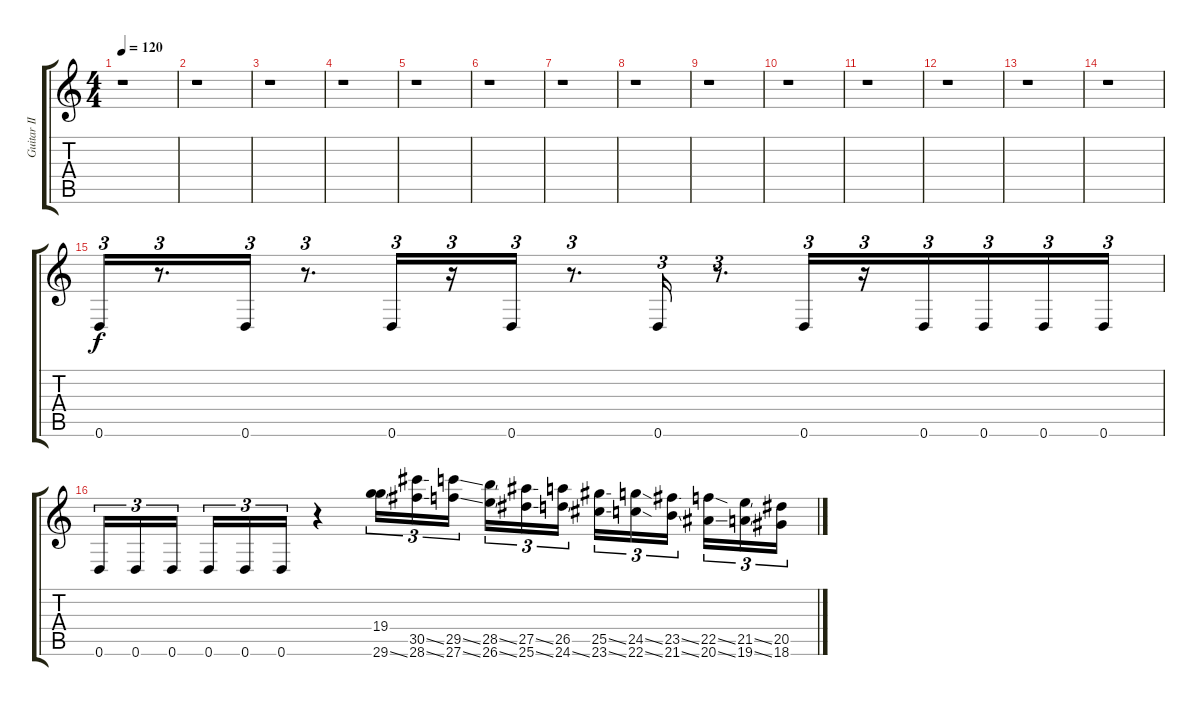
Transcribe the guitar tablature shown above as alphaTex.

\track ("Guitar II" "Guitar II") {instrument distortionguitar}
\staff {score tabs}
\tuning (D4 A3 F3 C3 G2 D2) {hide}
\ts (4 4)
\tempo 120
\clef g2
\ks c
r.1{dy f} |
r.1 |
r.1 |
r.1 |
r.1 |
r.1 |
r.1 |
r.1 |
r.1 |
r.1 |
r.1 |
r.1 |
r.1 |
r.1 |
0.6.16{tu (3 2)} r.8{d tu (3 2)} 0.6.16{tu (3 2)} r.8{d tu (3 2)} 0.6.16{tu (3 2)} r.16{tu (3 2)} 0.6.16{tu (3 2)} r.8{d tu (3 2)} 0.6.16{tu (3 2)} r.8{d tu (3 2)} 0.6.16{tu (3 2)} r.16{tu (3 2)} 0.6.16{tu (3 2)} 0.6.16{tu (3 2)} 0.6.16{tu (3 2)} 0.6.16{tu (3 2)} |
0.6.16{tu (3 2)} 0.6.16{tu (3 2)} 0.6.16{tu (3 2)} 0.6.16{tu (3 2)} 0.6.16{tu (3 2)} 0.6.16{tu (3 2)} r.4 (19.4 29.6{ss}).16{tu (3 2)} (30.5{ss} 28.6{ss}).16{tu (3 2)} (29.5{ss} 27.6{ss}).16{tu (3 2)} (28.5{ss} 26.6{ss}).16{tu (3 2)} (27.5{ss} 25.6{ss}).16{tu (3 2)} (26.5 24.6{ss}).16{tu (3 2)} (25.5{ss} 23.6{ss}).16{tu (3 2)} (24.5{ss} 22.6{ss}).16{tu (3 2)} (23.5{ss} 21.6{ss}).16{tu (3 2)} (22.5{ss} 20.6{ss}).16{tu (3 2)} (21.5{ss} 19.6{ss}).16{tu (3 2)} (20.5{ss} 18.6{ss}).16{tu (3 2)}
